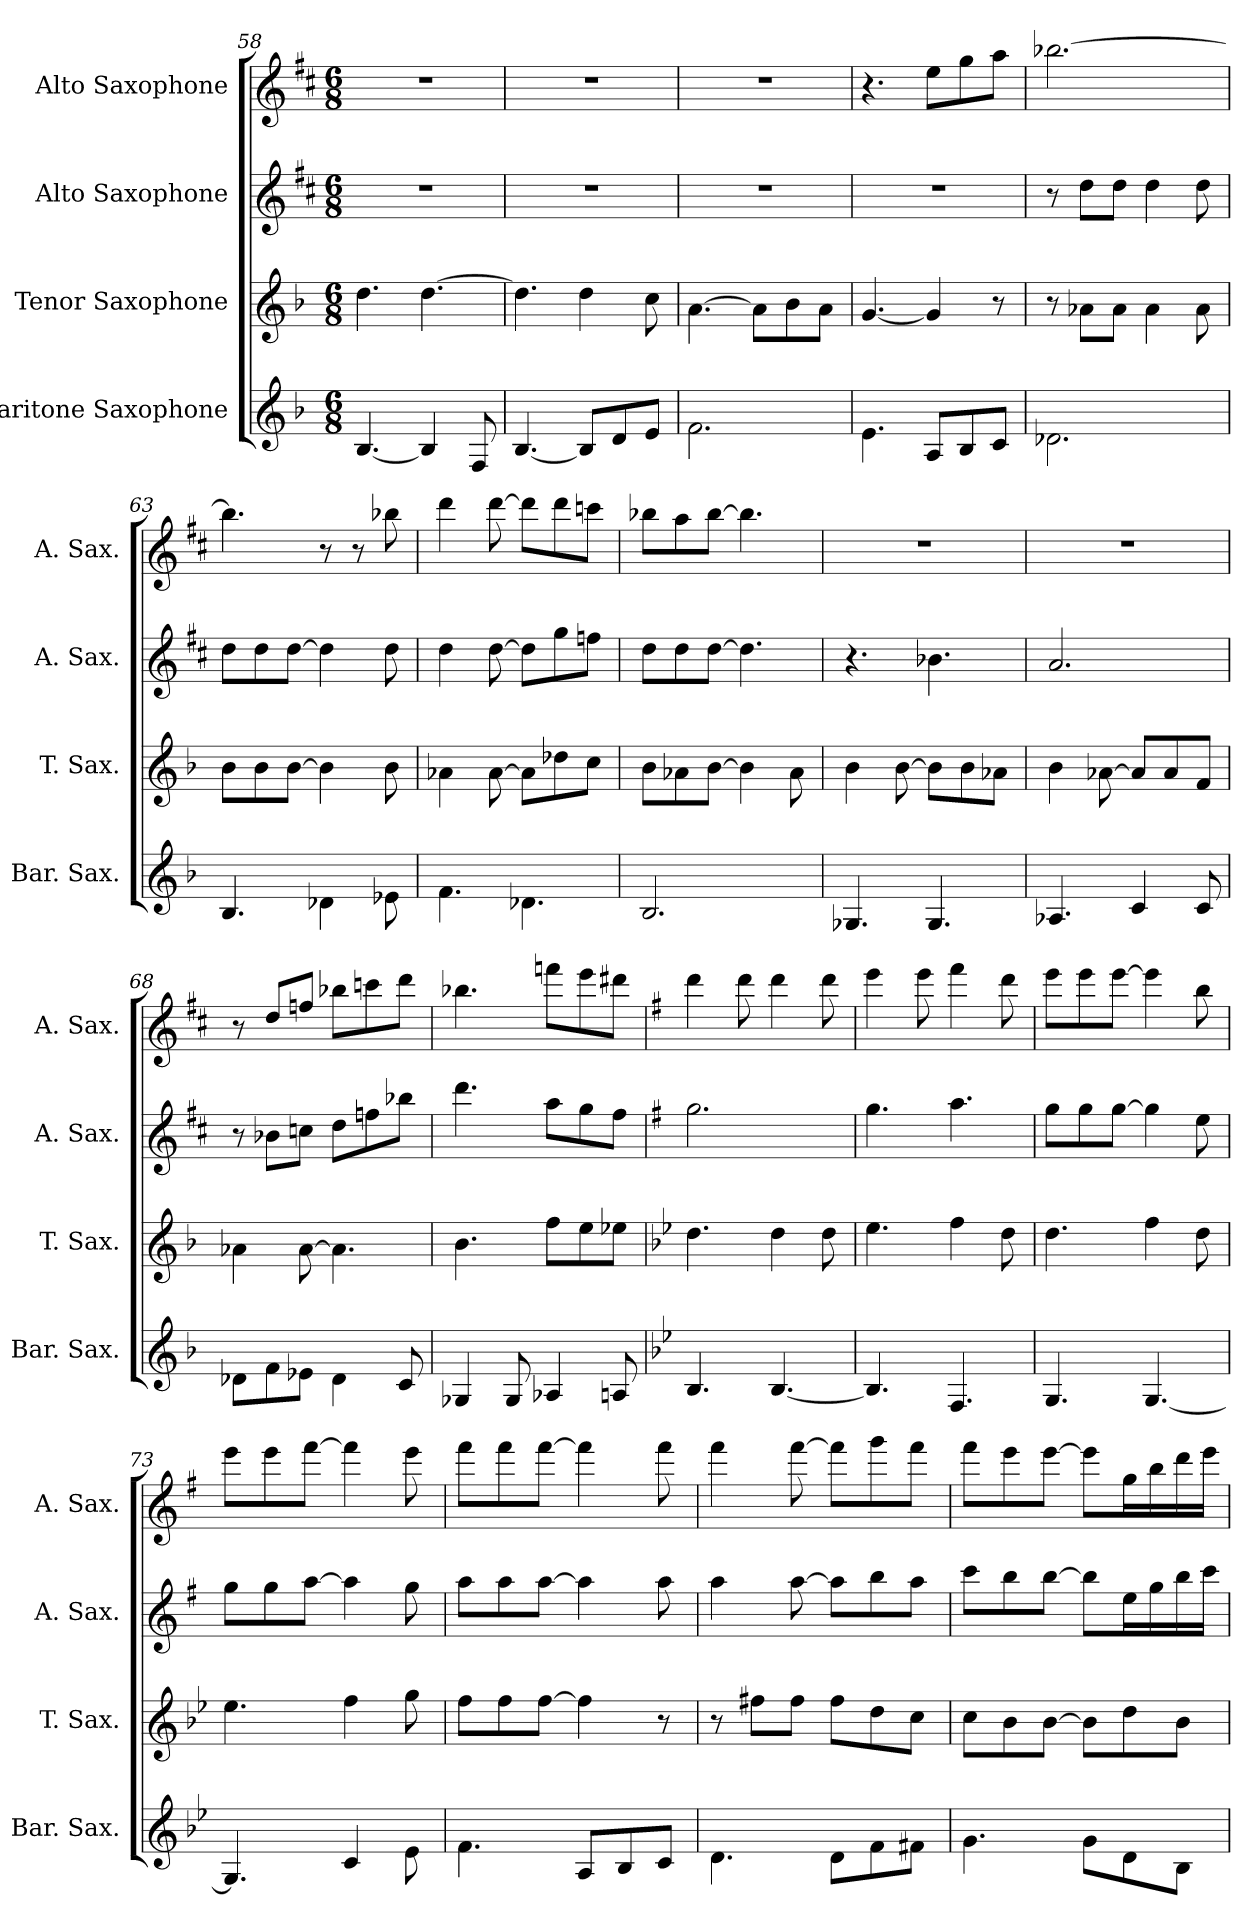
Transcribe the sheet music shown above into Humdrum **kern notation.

**kern	**kern	**kern	**kern
*part4	*part3	*part2	*part1
*staff4	*staff3	*staff2	*staff1
*I"Baritone Saxophone	*I"Tenor Saxophone	*I"Alto Saxophone	*I"Alto Saxophone
*I'Bar. Sax.	*I'T. Sax.	*I'A. Sax.	*I'A. Sax.
*clefG2	*clefG2	*clefG2	*clefG2
*ITrd12c21	*ITrd8c14	*ITrd5c9	*ITrd5c9
*k[b-]	*k[b-]	*k[b-]	*k[b-]
*M6/8	*M6/8	*M6/8	*M6/8
=58	=58	=58	=58
[4.BB-/	4.d\	2.r	2.r
4BB-/]	[4.d\	.	.
8FF/	.	.	.
=59	=59	=59	=59
[4.BB-/	4.d\]	2.r	2.r
8BB-/L]	4d\	.	.
8D/	.	.	.
8E/J	8c\	.	.
=60	=60	=60	=60
2.F\	[4.A\	2.r	2.r
.	8A\L]	.	.
.	8B-\	.	.
.	8A\J	.	.
!!LO:PB:g=z
=61	=61	=61	=61
4.E\	[4.G/	2.r	4.r
8AA/L	4G/]	.	8g\L
8BB-/	.	.	8b-\
8C/J	8r	.	8cc\J
=62	=62	=62	=62
2.D-X\	8r	8r	[2.dd-X\
.	8A-X\L	8f\L	.
.	8A-\J	8f\J	.
.	4A-\	4f\	.
.	8A-\	8f\	.
=63	=63	=63	=63
4.BB-/	8B-\L	8f\L	4.dd-\]
.	8B-\	8f\	.
.	[8B-\J	[8f\J	.
4D-X\	4B-\]	4f\]	8r
.	.	.	8r
8E-X\	8B-\	8f\	8dd-X\
=64	=64	=64	=64
4.F\	4A-X\	4f\	4ff\
.	[8A-\	[8f\	[8ff\
4.D-X\	8A-\L]	8f\L]	8ff\L]
.	8d-X\	8b-\	8ff\
.	8c\J	8a-X\J	8ee-X\J
=65	=65	=65	=65
2.BB-/	8B-\L	8f\L	8dd-X\L
.	8A-X\	8f\	8cc\
.	[8B-\J	[8f\J	[8dd-\J
.	4B-\]	4.f\]	4.dd-\]
.	8A-\	.	.
=66	=66	=66	=66
4.GG-X/	4B-\	4.r	2.r
.	[8B-\	.	.
4.GG-/	8B-\L]	4.d-X\	.
.	8B-\	.	.
.	8A-X\J	.	.
!!LO:LB:g=z
=67	=67	=67	=67
4.AA-X/	4B-\	2.c/	2.r
.	[8A-X\	.	.
4C/	8A-/L]	.	.
.	8A-/	.	.
8C/	8F/J	.	.
=68	=68	=68	=68
8D-X\L	4A-X\	8r	8r
8F\	.	8d-X\L	8f/L
8E-X\J	[8A-\	8e-X\J	8a-X/J
4D-\	4.A-\]	8f\L	8dd-X\L
.	.	8a-X\	8ee-X\
8C/	.	8dd-X\J	8ff\J
=69	=69	=69	=69
4GG-X/	4.B-\	4.ff\	4.dd-X\
8GG-/	.	.	.
4AA-X/	8f\L	8cc\L	8aa-X\L
.	8e\	8b-\	8gg\
8AAn/	8e-X\J	8a\J	8ff#X\J
=70	=70	=70	=70
*k[b-e-]	*k[b-e-]	*k[b-e-]	*k[b-e-]
4.BB-/	4.d\	2.b-\	4ff\
.	.	.	8ff\
[4.BB-/	4d\	.	4ff\
.	8d\	.	8ff\
=71	=71	=71	=71
4.BB-/]	4.e-\	4.b-\	4gg\
.	.	.	8gg\
4.FF/	4f\	4.cc\	4aa\
.	8d\	.	8ff\
!!LO:LB:g=z
=72	=72	=72	=72
4.GG/	4.d\	8b-\L	8gg\L
.	.	8b-\	8gg\
.	.	[8b-\J	[8gg\J
[4.GG/	4f\	4b-\]	4gg\]
.	8d\	8g\	8dd\
=73	=73	=73	=73
4.GG/]	4.e-\	8b-\L	8gg\L
.	.	8b-\	8gg\
.	.	[8cc\J	[8aa\J
4C/	4f\	4cc\]	4aa\]
8E-\	8g\	8b-\	8gg\
=74	=74	=74	=74
4.F\	8f\L	8cc\L	8aa\L
.	8f\	8cc\	8aa\
.	[8f\J	[8cc\J	[8aa\J
8AA/L	4f\]	4cc\]	4aa\]
8BB-/	.	.	.
8C/J	8r	8cc\	8aa\
=75	=75	=75	=75
4.D\	8r	4cc\	4aa\
.	8f#X\L	.	.
.	8f#\J	[8cc\	[8aa\
8D\L	8f#\L	8cc\L]	8aa\L]
8F\	8d\	8dd\	8bb-\
8F#X\J	8c\J	8cc\J	8aa\J
=76	=76	=76	=76
4.G\	8c\L	8ee-\L	8aa\L
.	8B-\	8dd\	8gg\
.	[8B-\J	[8dd\J	[8gg\J
8G\L	8B-\L]	8dd\L]	8gg\L]
8D\	8d\	16g\L	16b-\L
.	.	16b-\	16dd\
8BB-\J	8B-\J	16dd\	16ff\
.	.	16ee-\JJ	16gg\JJ
=	=	=	=
*-	*-	*-	*-
